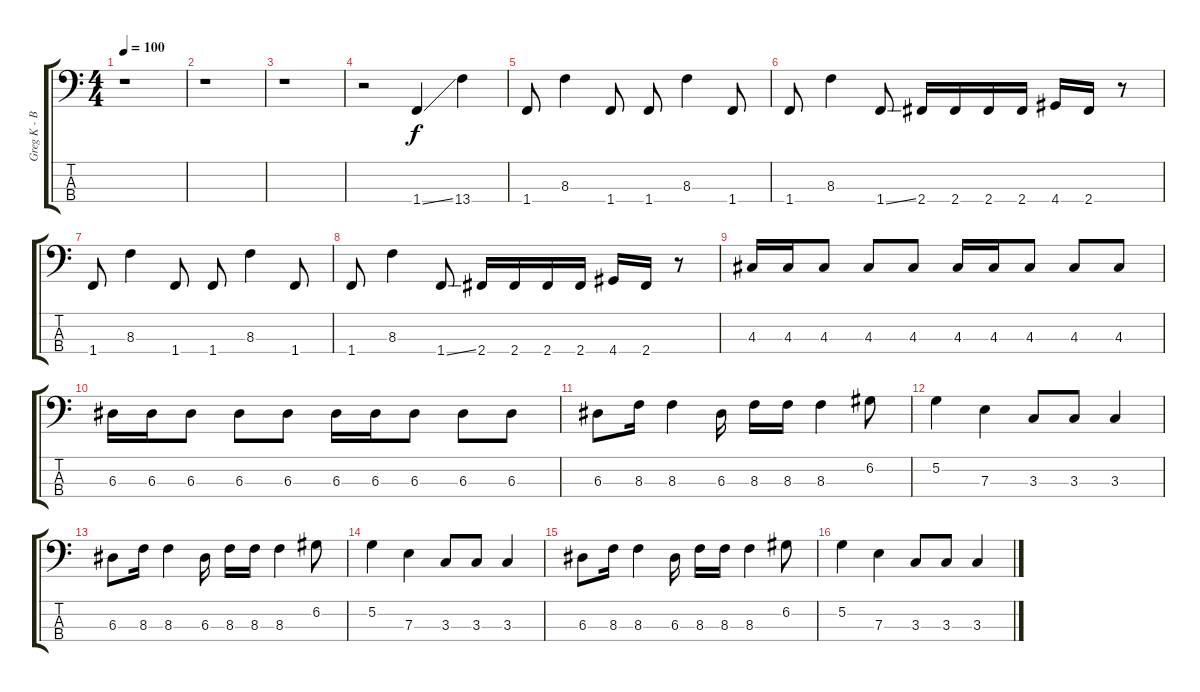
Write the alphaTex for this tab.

\track ("Greg K - Bass Guitar" "Greg K - B") {instrument electricbassfinger}
\staff {score tabs}
\tuning (G2 D2 A1 E1) {hide}
\ts (4 4)
\tempo 100
\clef f4
\ks c
r.1{dy f instrument electricbassfinger} |
r.1 |
r.1 |
r.2 1.4{ss}.4 13.4.4 |
1.4.8 8.3.4 1.4.8 1.4.8 8.3.4 1.4.8 |
1.4.8 8.3.4 1.4{ss}.8 2.4.16 2.4.16 2.4.16 2.4.16 4.4.16 2.4.16 r.8 |
1.4.8 8.3.4 1.4.8 1.4.8 8.3.4 1.4.8 |
1.4.8 8.3.4 1.4{ss}.8 2.4.16 2.4.16 2.4.16 2.4.16 4.4.16 2.4.16 r.8 |
4.3.16 4.3.16 4.3.8 4.3.8 4.3.8 4.3.16 4.3.16 4.3.8 4.3.8 4.3.8 |
6.3.16 6.3.16 6.3.8 6.3.8 6.3.8 6.3.16 6.3.16 6.3.8 6.3.8 6.3.8 |
6.3.8 8.3.16 8.3.4 6.3.16 8.3.16 8.3.16 8.3.4 6.2.8 |
5.2.4 7.3.4 3.3.8 3.3.8 3.3.4 |
6.3.8 8.3.16 8.3.4 6.3.16 8.3.16 8.3.16 8.3.4 6.2.8 |
5.2.4 7.3.4 3.3.8 3.3.8 3.3.4 |
6.3.8 8.3.16 8.3.4 6.3.16 8.3.16 8.3.16 8.3.4 6.2.8 |
5.2.4 7.3.4 3.3.8 3.3.8 3.3.4
